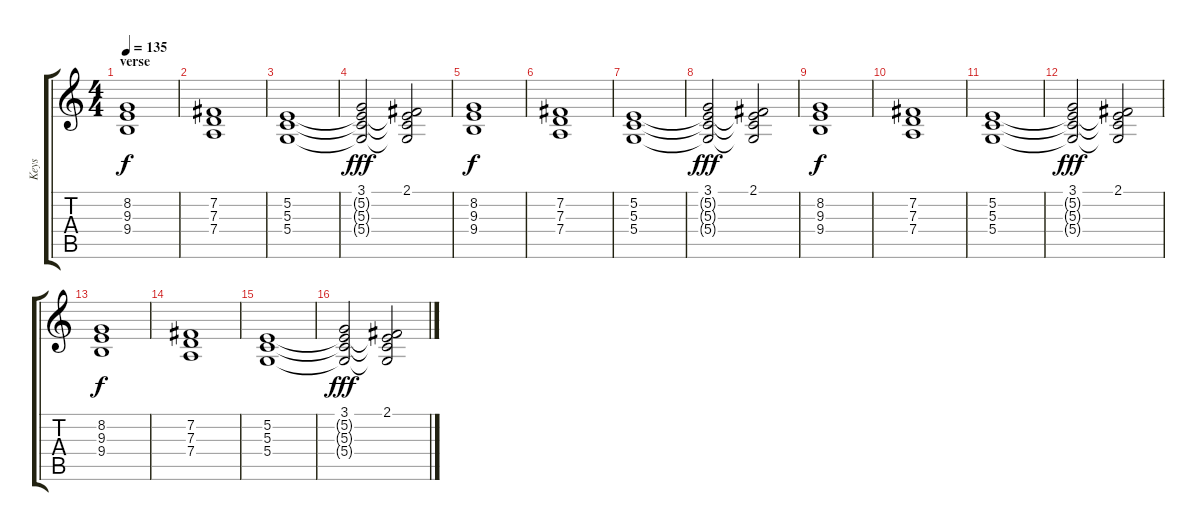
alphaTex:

\track ("Keys" "Keys") {instrument synthstrings1}
\staff {score tabs}
\tuning (E4 B3 G3 D3 A2 E2) {hide}
\ts (4 4)
\section ("" "verse")
\tempo 135
\clef g2
\ks c
(8.2 9.3 9.4).1{dy f} |
(7.2 7.3 7.4).1 |
(5.2 5.3 5.4).1 |
(3.1 5.2{t} 5.3{t} 5.4{t}).2{dy fff} (2.1 5.2{t} 5.3{t} 5.4{t}).2 |
(8.2 9.3 9.4).1{dy f} |
(7.2 7.3 7.4).1 |
(5.2 5.3 5.4).1 |
(3.1 5.2{t} 5.3{t} 5.4{t}).2{dy fff} (2.1 5.2{t} 5.3{t} 5.4{t}).2 |
(8.2 9.3 9.4).1{dy f} |
(7.2 7.3 7.4).1 |
(5.2 5.3 5.4).1 |
(3.1 5.2{t} 5.3{t} 5.4{t}).2{dy fff} (2.1 5.2{t} 5.3{t} 5.4{t}).2 |
(8.2 9.3 9.4).1{dy f} |
(7.2 7.3 7.4).1 |
(5.2 5.3 5.4).1 |
(3.1 5.2{t} 5.3{t} 5.4{t}).2{dy fff} (2.1 5.2{t} 5.3{t} 5.4{t}).2
